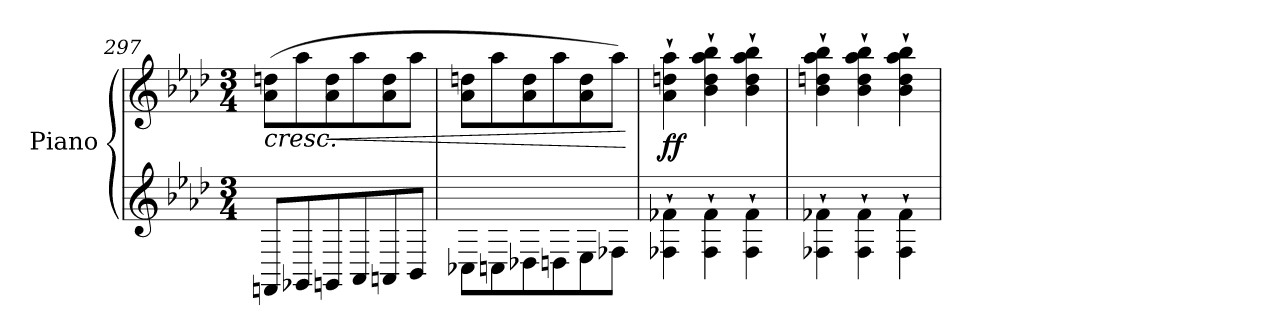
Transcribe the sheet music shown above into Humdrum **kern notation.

**kern	**kern	**dynam
*part1	*part1	*part1
*staff2	*staff1	*staff1/2
*I"Piano	*	*
*I'Pno.	*	*
!!LO:LB:g=z
*clefG2	*clefG2	*
*k[b-e-a-d-]	*k[b-e-a-d-]	*
*M3/4	*M3/4	*
=297	=297	=297
!	!LO:TX:b:i:t=cresc.	!
8FFn/L	(8a-\ 8ddn\L	.
8GG-X/	8aa-\	.
!	!	!LO:HP:b
8GGn/	8a-\ 8dd\	<
8AA-/	8aa-\	.
8AAn/	8a-\ 8dd\	.
8BB-/J	8aa-\J	.
=298	=298	=298
8C-X\L	8a-\ 8ddn\L	.
8Cn\	8aa-\	.
8D-X\	8a-\ 8dd\	.
8Dn\	8aa-\	.
8E-\	8a-\ 8dd\	.
8F-X\J	8aa-\J)	.
.	.	[
=299	=299	=299
!	!	!LO:DY:b
4F-X\` 4f-X\`	4a-\` 4ddn\` 4aa-\`	ff
4F-\` 4f-\`	4b-\` 4dd\` 4aa-\` 4bb-\`	.
4F-\` 4f-\`	4b-\` 4dd\` 4aa-\` 4bb-\`	.
=300	=300	=300
4F-X\` 4f-X\`	4b-\` 4ddn\` 4aa-\` 4bb-\`	.
4F-\` 4f-\`	4b-\` 4dd\` 4aa-\` 4bb-\`	.
4F-\` 4f-\`	4b-\` 4dd\` 4aa-\` 4bb-\`	.
=	=	=
*-	*-	*-
